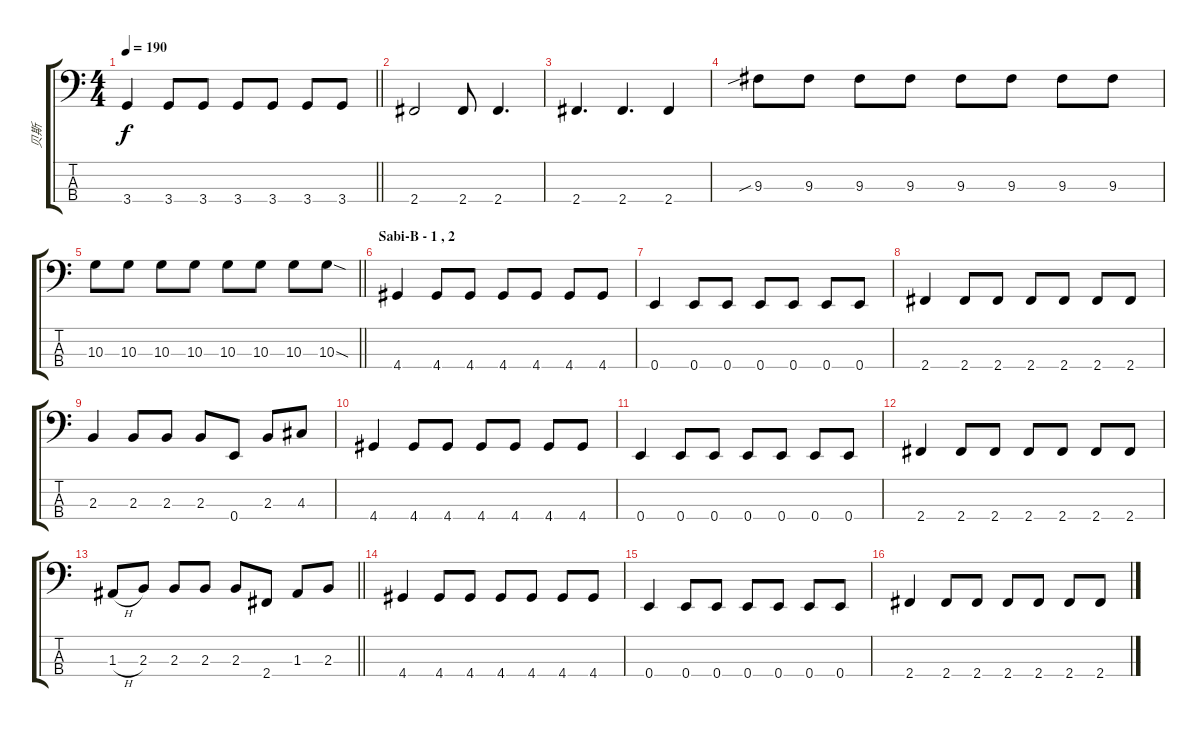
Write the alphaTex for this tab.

\track ("贝斯" "贝斯") {instrument electricbassfinger}
\staff {score tabs}
\tuning (G2 D2 A1 E1) {hide}
\ts (4 4)
\tempo 190
\clef f4
\barLineRight lightlight
\ks c
3.4.4{dy f} 3.4.8 3.4.8 3.4.8 3.4.8 3.4.8 3.4.8 |
2.4.2 2.4.8 2.4.4{d} |
2.4.4{d} 2.4.4{d} 2.4.4 |
9.3{sib}.8 9.3.8 9.3.8 9.3.8 9.3.8 9.3.8 9.3.8 9.3.8 |
\barLineRight lightlight
10.3.8 10.3.8 10.3.8 10.3.8 10.3.8 10.3.8 10.3.8 10.3{sod}.8 |
\section ("" "Sabi-B - 1 , 2")
4.4.4 4.4.8 4.4.8 4.4.8 4.4.8 4.4.8 4.4.8 |
0.4.4 0.4.8 0.4.8 0.4.8 0.4.8 0.4.8 0.4.8 |
2.4.4 2.4.8 2.4.8 2.4.8 2.4.8 2.4.8 2.4.8 |
2.3.4 2.3.8 2.3.8 2.3.8 0.4.8 2.3.8 4.3.8 |
4.4.4 4.4.8 4.4.8 4.4.8 4.4.8 4.4.8 4.4.8 |
0.4.4 0.4.8 0.4.8 0.4.8 0.4.8 0.4.8 0.4.8 |
2.4.4 2.4.8 2.4.8 2.4.8 2.4.8 2.4.8 2.4.8 |
\barLineRight lightlight
1.3{h}.8 2.3.8 2.3.8 2.3.8 2.3.8 2.4.8 1.3.8 2.3.8 |
4.4.4 4.4.8 4.4.8 4.4.8 4.4.8 4.4.8 4.4.8 |
0.4.4 0.4.8 0.4.8 0.4.8 0.4.8 0.4.8 0.4.8 |
2.4.4 2.4.8 2.4.8 2.4.8 2.4.8 2.4.8 2.4.8
